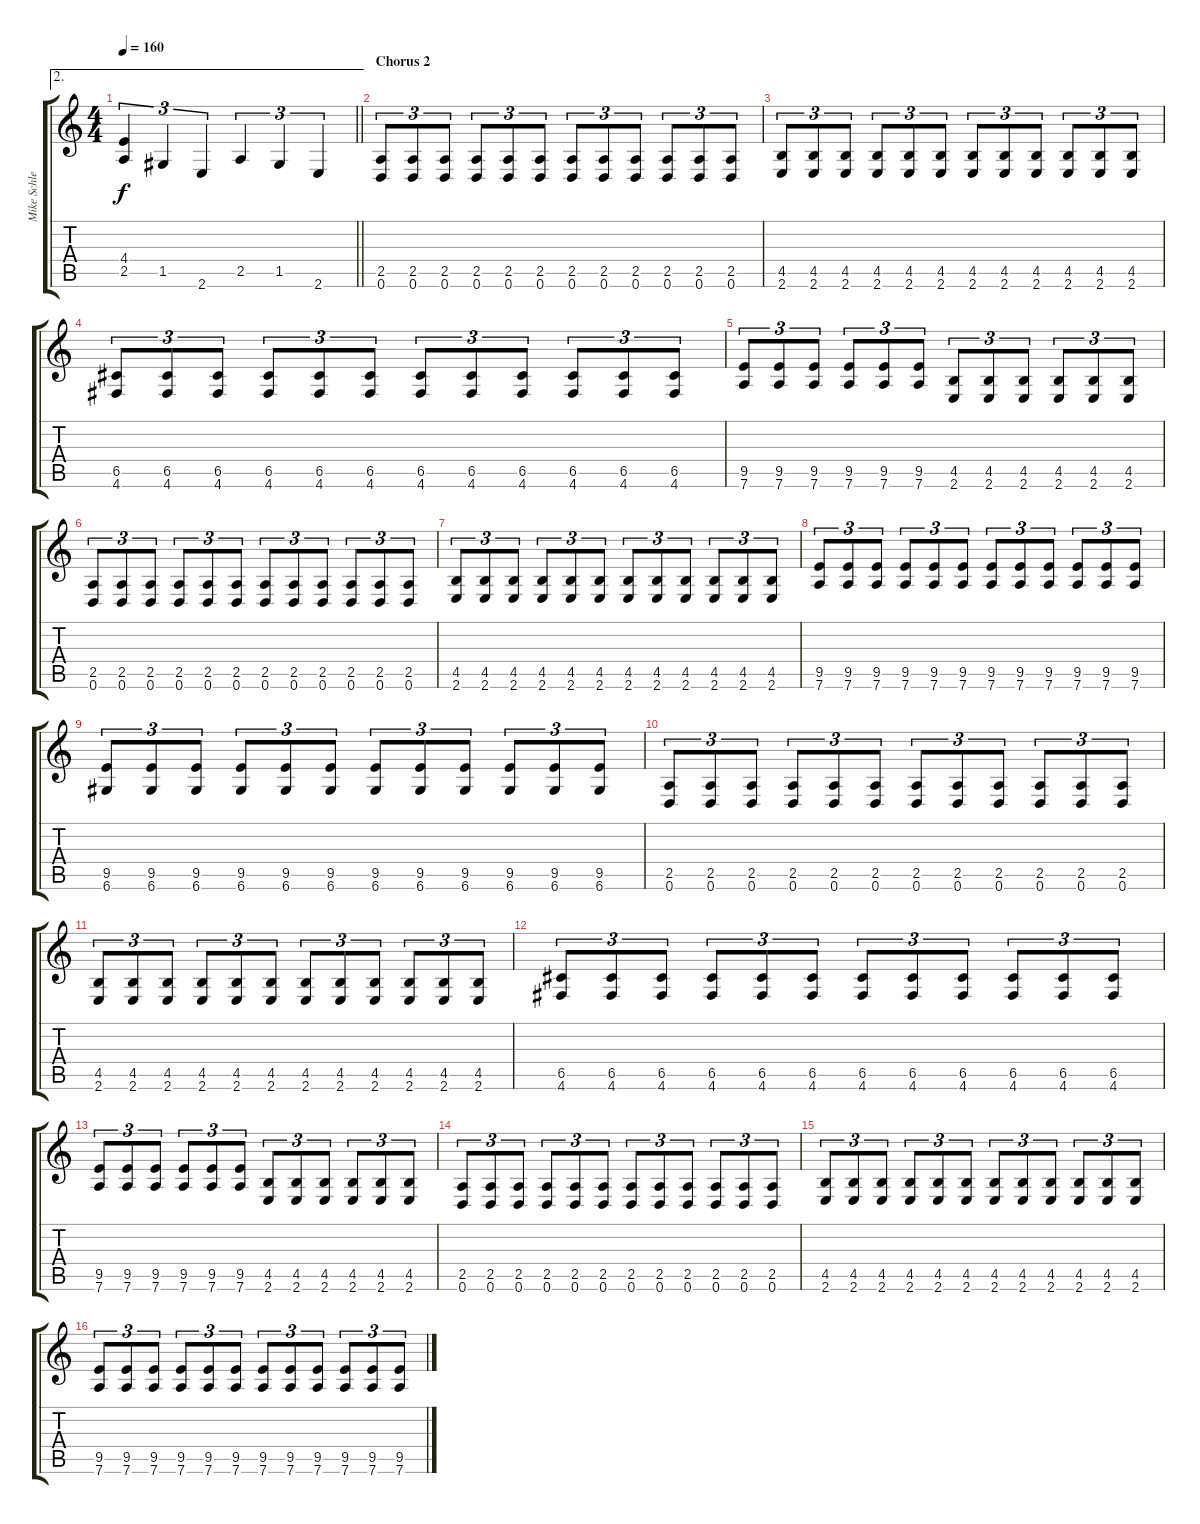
\track ("Mike Schleibaum" "Mike Schle") {instrument overdrivenguitar}
\staff {score tabs}
\tuning (D4 A3 F3 C3 G2 D2) {hide}
\ae 2
\ts (4 4)
\tempo 160
\clef g2
\barLineRight lightlight
\ks c
(4.4 2.5).4{tu (3 2) dy f} 1.5.4{tu (3 2)} 2.6.4{tu (3 2)} 2.5.4{tu (3 2)} 1.5.4{tu (3 2)} 2.6.4{tu (3 2)} |
\section ("" "Chorus 2")
(2.5 0.6).8{tu (3 2)} (2.5 0.6).8{tu (3 2)} (2.5 0.6).8{tu (3 2)} (2.5 0.6).8{tu (3 2)} (2.5 0.6).8{tu (3 2)} (2.5 0.6).8{tu (3 2)} (2.5 0.6).8{tu (3 2)} (2.5 0.6).8{tu (3 2)} (2.5 0.6).8{tu (3 2)} (2.5 0.6).8{tu (3 2)} (2.5 0.6).8{tu (3 2)} (2.5 0.6).8{tu (3 2)} |
(4.5 2.6).8{tu (3 2)} (4.5 2.6).8{tu (3 2)} (4.5 2.6).8{tu (3 2)} (4.5 2.6).8{tu (3 2)} (4.5 2.6).8{tu (3 2)} (4.5 2.6).8{tu (3 2)} (4.5 2.6).8{tu (3 2)} (4.5 2.6).8{tu (3 2)} (4.5 2.6).8{tu (3 2)} (4.5 2.6).8{tu (3 2)} (4.5 2.6).8{tu (3 2)} (4.5 2.6).8{tu (3 2)} |
(6.5 4.6).8{tu (3 2)} (6.5 4.6).8{tu (3 2)} (6.5 4.6).8{tu (3 2)} (6.5 4.6).8{tu (3 2)} (6.5 4.6).8{tu (3 2)} (6.5 4.6).8{tu (3 2)} (6.5 4.6).8{tu (3 2)} (6.5 4.6).8{tu (3 2)} (6.5 4.6).8{tu (3 2)} (6.5 4.6).8{tu (3 2)} (6.5 4.6).8{tu (3 2)} (6.5 4.6).8{tu (3 2)} |
(9.5 7.6).8{tu (3 2)} (9.5 7.6).8{tu (3 2)} (9.5 7.6).8{tu (3 2)} (9.5 7.6).8{tu (3 2)} (9.5 7.6).8{tu (3 2)} (9.5 7.6).8{tu (3 2)} (4.5 2.6).8{tu (3 2)} (4.5 2.6).8{tu (3 2)} (4.5 2.6).8{tu (3 2)} (4.5 2.6).8{tu (3 2)} (4.5 2.6).8{tu (3 2)} (4.5 2.6).8{tu (3 2)} |
(2.5 0.6).8{tu (3 2)} (2.5 0.6).8{tu (3 2)} (2.5 0.6).8{tu (3 2)} (2.5 0.6).8{tu (3 2)} (2.5 0.6).8{tu (3 2)} (2.5 0.6).8{tu (3 2)} (2.5 0.6).8{tu (3 2)} (2.5 0.6).8{tu (3 2)} (2.5 0.6).8{tu (3 2)} (2.5 0.6).8{tu (3 2)} (2.5 0.6).8{tu (3 2)} (2.5 0.6).8{tu (3 2)} |
(4.5 2.6).8{tu (3 2)} (4.5 2.6).8{tu (3 2)} (4.5 2.6).8{tu (3 2)} (4.5 2.6).8{tu (3 2)} (4.5 2.6).8{tu (3 2)} (4.5 2.6).8{tu (3 2)} (4.5 2.6).8{tu (3 2)} (4.5 2.6).8{tu (3 2)} (4.5 2.6).8{tu (3 2)} (4.5 2.6).8{tu (3 2)} (4.5 2.6).8{tu (3 2)} (4.5 2.6).8{tu (3 2)} |
(9.5 7.6).8{tu (3 2)} (9.5 7.6).8{tu (3 2)} (9.5 7.6).8{tu (3 2)} (9.5 7.6).8{tu (3 2)} (9.5 7.6).8{tu (3 2)} (9.5 7.6).8{tu (3 2)} (9.5 7.6).8{tu (3 2)} (9.5 7.6).8{tu (3 2)} (9.5 7.6).8{tu (3 2)} (9.5 7.6).8{tu (3 2)} (9.5 7.6).8{tu (3 2)} (9.5 7.6).8{tu (3 2)} |
(9.5 6.6).8{tu (3 2)} (9.5 6.6).8{tu (3 2)} (9.5 6.6).8{tu (3 2)} (9.5 6.6).8{tu (3 2)} (9.5 6.6).8{tu (3 2)} (9.5 6.6).8{tu (3 2)} (9.5 6.6).8{tu (3 2)} (9.5 6.6).8{tu (3 2)} (9.5 6.6).8{tu (3 2)} (9.5 6.6).8{tu (3 2)} (9.5 6.6).8{tu (3 2)} (9.5 6.6).8{tu (3 2)} |
(2.5 0.6).8{tu (3 2)} (2.5 0.6).8{tu (3 2)} (2.5 0.6).8{tu (3 2)} (2.5 0.6).8{tu (3 2)} (2.5 0.6).8{tu (3 2)} (2.5 0.6).8{tu (3 2)} (2.5 0.6).8{tu (3 2)} (2.5 0.6).8{tu (3 2)} (2.5 0.6).8{tu (3 2)} (2.5 0.6).8{tu (3 2)} (2.5 0.6).8{tu (3 2)} (2.5 0.6).8{tu (3 2)} |
(4.5 2.6).8{tu (3 2)} (4.5 2.6).8{tu (3 2)} (4.5 2.6).8{tu (3 2)} (4.5 2.6).8{tu (3 2)} (4.5 2.6).8{tu (3 2)} (4.5 2.6).8{tu (3 2)} (4.5 2.6).8{tu (3 2)} (4.5 2.6).8{tu (3 2)} (4.5 2.6).8{tu (3 2)} (4.5 2.6).8{tu (3 2)} (4.5 2.6).8{tu (3 2)} (4.5 2.6).8{tu (3 2)} |
(6.5 4.6).8{tu (3 2)} (6.5 4.6).8{tu (3 2)} (6.5 4.6).8{tu (3 2)} (6.5 4.6).8{tu (3 2)} (6.5 4.6).8{tu (3 2)} (6.5 4.6).8{tu (3 2)} (6.5 4.6).8{tu (3 2)} (6.5 4.6).8{tu (3 2)} (6.5 4.6).8{tu (3 2)} (6.5 4.6).8{tu (3 2)} (6.5 4.6).8{tu (3 2)} (6.5 4.6).8{tu (3 2)} |
(9.5 7.6).8{tu (3 2)} (9.5 7.6).8{tu (3 2)} (9.5 7.6).8{tu (3 2)} (9.5 7.6).8{tu (3 2)} (9.5 7.6).8{tu (3 2)} (9.5 7.6).8{tu (3 2)} (4.5 2.6).8{tu (3 2)} (4.5 2.6).8{tu (3 2)} (4.5 2.6).8{tu (3 2)} (4.5 2.6).8{tu (3 2)} (4.5 2.6).8{tu (3 2)} (4.5 2.6).8{tu (3 2)} |
(2.5 0.6).8{tu (3 2)} (2.5 0.6).8{tu (3 2)} (2.5 0.6).8{tu (3 2)} (2.5 0.6).8{tu (3 2)} (2.5 0.6).8{tu (3 2)} (2.5 0.6).8{tu (3 2)} (2.5 0.6).8{tu (3 2)} (2.5 0.6).8{tu (3 2)} (2.5 0.6).8{tu (3 2)} (2.5 0.6).8{tu (3 2)} (2.5 0.6).8{tu (3 2)} (2.5 0.6).8{tu (3 2)} |
(4.5 2.6).8{tu (3 2)} (4.5 2.6).8{tu (3 2)} (4.5 2.6).8{tu (3 2)} (4.5 2.6).8{tu (3 2)} (4.5 2.6).8{tu (3 2)} (4.5 2.6).8{tu (3 2)} (4.5 2.6).8{tu (3 2)} (4.5 2.6).8{tu (3 2)} (4.5 2.6).8{tu (3 2)} (4.5 2.6).8{tu (3 2)} (4.5 2.6).8{tu (3 2)} (4.5 2.6).8{tu (3 2)} |
(9.5 7.6).8{tu (3 2)} (9.5 7.6).8{tu (3 2)} (9.5 7.6).8{tu (3 2)} (9.5 7.6).8{tu (3 2)} (9.5 7.6).8{tu (3 2)} (9.5 7.6).8{tu (3 2)} (9.5 7.6).8{tu (3 2)} (9.5 7.6).8{tu (3 2)} (9.5 7.6).8{tu (3 2)} (9.5 7.6).8{tu (3 2)} (9.5 7.6).8{tu (3 2)} (9.5 7.6).8{tu (3 2)}
